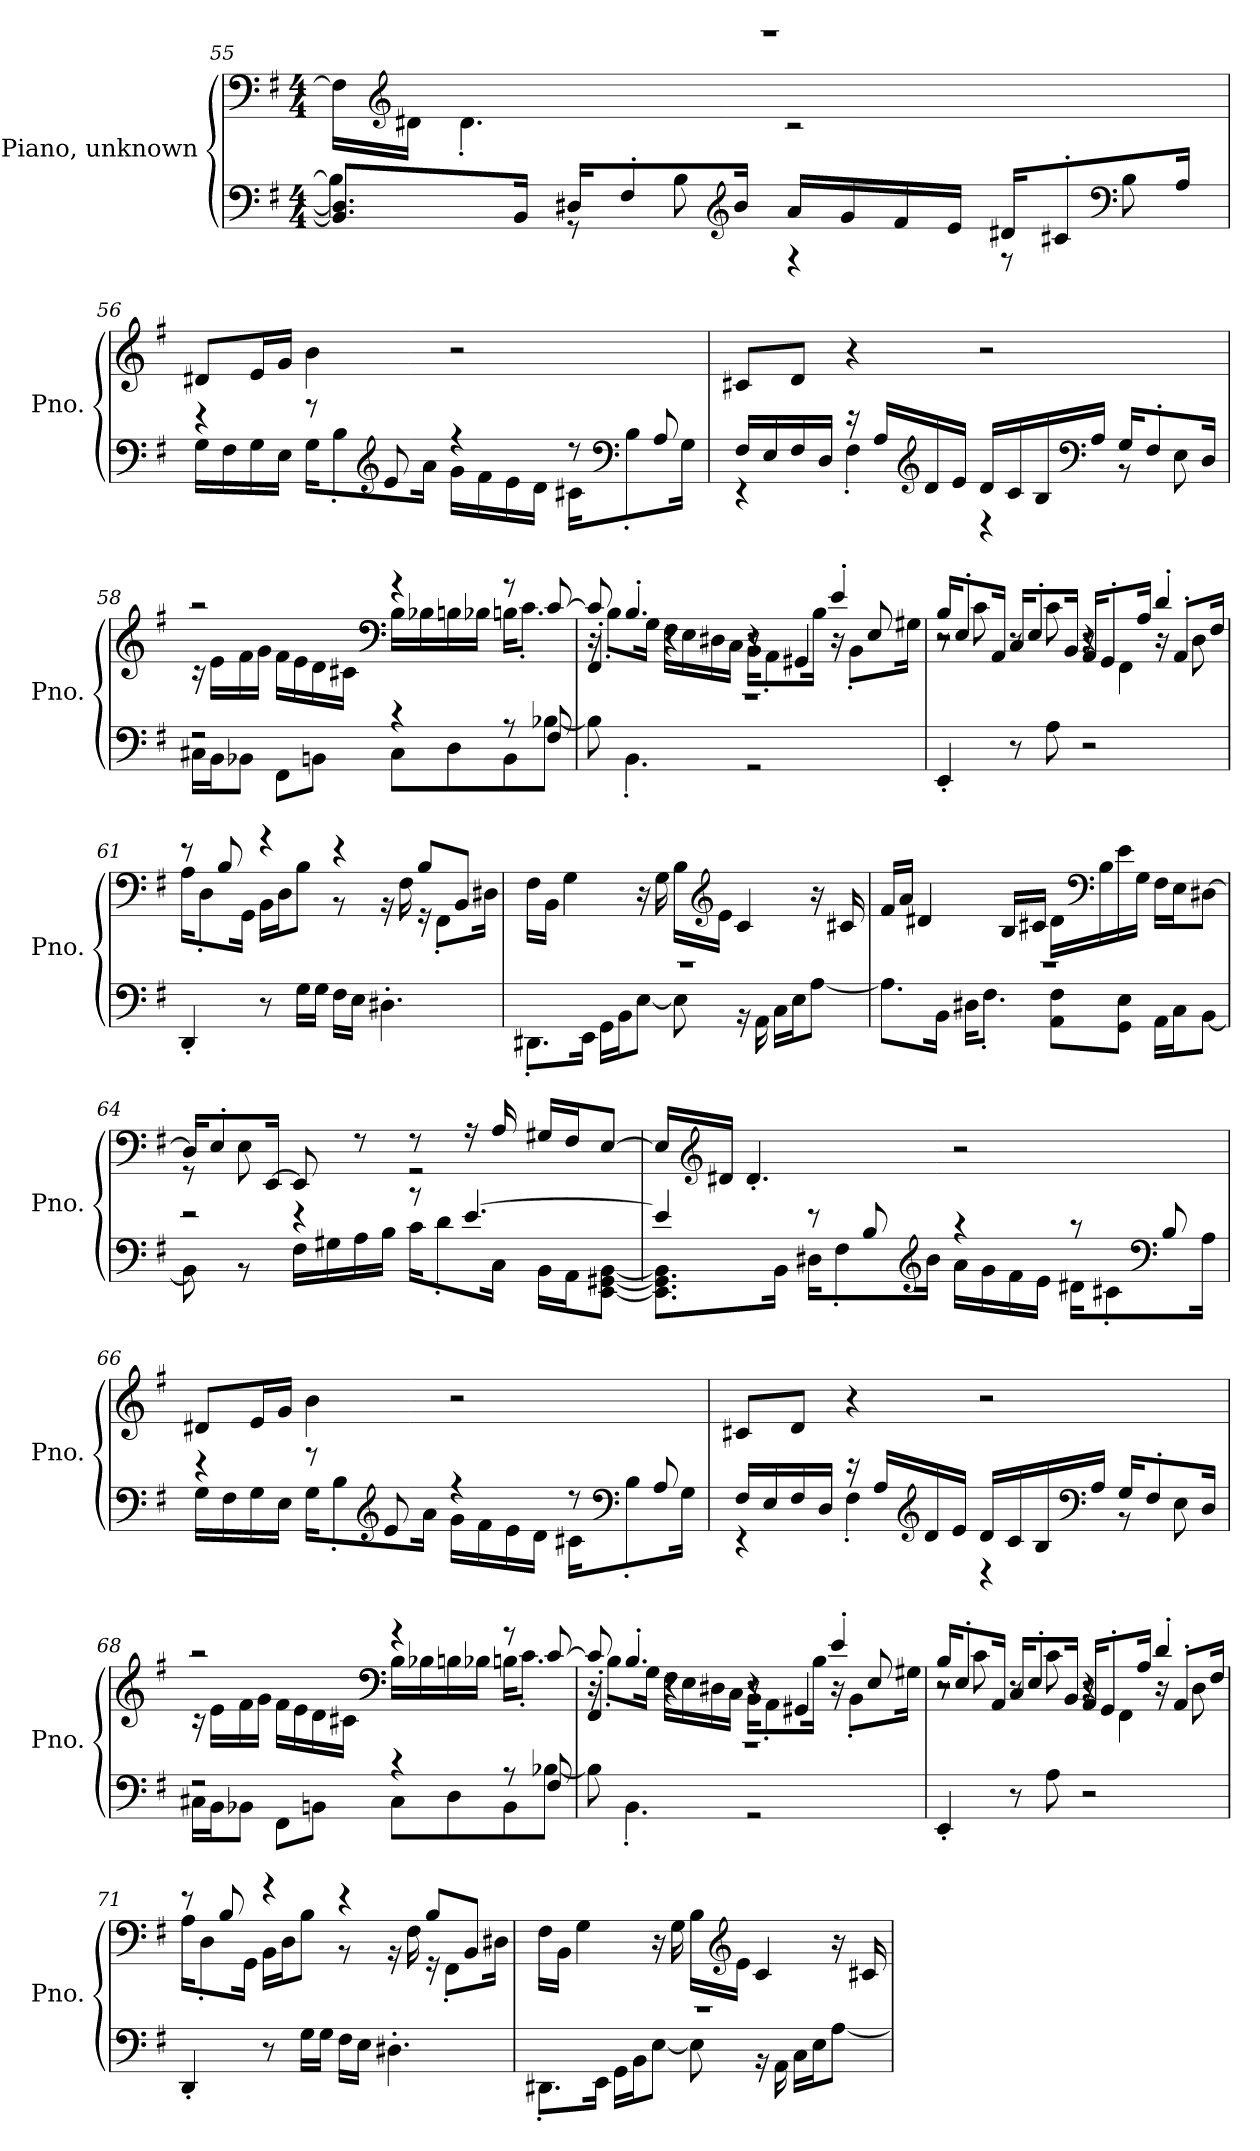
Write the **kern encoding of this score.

**kern	**kern
*part1	*part1
*staff2	*staff1
*I"Piano, unknown	*
*I'Pno.	*
*clefF4	*clefF4
*k[f#]	*k[f#]
*M4/4	*M4/4
=55	=55
*^	*^
8.BB/] 8.D#/]L	4B\]	1r	16F#\LL]
*	*	*clefG2	*
.	.	.	16d#X\JJ
.	.	.	4.d#'\
16BB/Jk	.	.	.
16D#X/KL	8r	.	.
8F#'/	.	.	.
.	8B\	.	.
*clefG2	*	*	*
16b/Jk	.	.	.
16a/LL	4r	.	2r
16g/	.	.	.
16f#/	.	.	.
16e/JJ	.	.	.
16d#X/KL	8r	.	.
8c#X'/	.	.	.
*clefF4	*	*	*
.	8B\	.	.
16A/Jk	.	.	.
*	*	*v	*v
!!LO:LB:g=z
=56	=56	=56
4r	16G\LL	8d#X/L
.	16F#\	.
.	16G\	16e/L
.	16E\JJ	16g/JJ
8r	16G\KL	4b\
.	8B'\	.
*clefG2	*	*
8e/	.	.
.	16a\Jk	.
4r	16g\LL	2r
.	16f#\	.
.	16e\	.
.	16d\JJ	.
8r	16c#X\KL	.
*clefF4	*	*
.	8B'\	.
8A/	.	.
.	16G\Jk	.
=57	=57	=57
16F#/LL	4r	8c#X/L
16E/	.	.
16F#/	.	8d/J
16D/JJ	.	.
16r	4F#'\	4r
16A/LL	.	.
*clefG2	*	*
16d/	.	.
16e/JJ	.	.
16d/LL	4r	2r
16c/	.	.
16B/	.	.
*clefF4	*	*
16A/JJ	.	.
16G/KL	8r	.
8F#'/	.	.
.	8E\	.
16D/Jk	.	.
!!LO:LB:g=z
=58	=58	=58
*	*	*^
2r	16C#X\LL	2r	16r
.	16BB\J	.	16e\LL
.	8BB-X\J	.	16f#\
.	.	.	16g\JJ
.	8FF#\L	.	16f#\LL
.	.	.	16e\
.	8BBn\J	.	16d\
.	.	.	16c#X\JJ
*	*	*clefF4	*
4r	8C#\L	4r	16B\LL
.	.	.	16B-X\
.	8D\	.	16Bn\
.	.	.	16B-X\JJ
8r	8BB\	8r	16Bn\KL
.	.	.	8.c#'\J
8F#/	[8B-X\J	[8c#/	.
=59	=59	=59	=59
*	*	*	*^
1r	8B-\]	8c#/]	16r	4FF#'/
.	.	.	8B'\L	.
.	4.BB'\	4.B'/	.	.
.	.	.	16G\Jk	.
.	.	.	16F#\LL	4r
.	.	.	16E\	.
.	.	.	16D#X\	.
.	.	.	16C\JJ	.
.	2r	4r	16BB\KL	8r
.	.	.	8AA'\	.
.	.	.	.	4GG#X/
.	.	.	16B\Jk	.
.	.	4e'/	16r	.
.	.	.	8BB'\L	.
.	.	.	.	8E/
.	.	.	16G#X\Jk	.
*v	*v	*	*	*
!!LO:PB:g=z	!!	!!
=60	=60	=60	=60
4EE'/	2r	8r	16B/KL
.	.	.	8E'/
.	.	8c\	.
.	.	.	16AA/Jk
8r	.	8r	16C/KL
.	.	.	8E'/
8A\	.	8c\	.
.	.	.	16BB/Jk
2r	4r	8r	16AA/KL
.	.	.	8GG'/
.	.	4FF#\	.
.	.	.	16A/Jk
.	4d'/	.	16r
.	.	.	8AA'/L
.	.	8D\	.
.	.	.	16F#/Jk
*	*	*v	*v
=61	=61	=61
4DD'/	8r	16A\KL
.	.	8D'\
.	8B/	.
.	.	16GG\Jk
8r	4r	16BB\LL
.	.	16D\J
16G\LL	.	8B\J
16G\JJ	.	.
16F#\LL	4r	8r
16E\JJ	.	.
4.D#X'\	.	16r
.	.	16F#\
.	8B/L	16r
.	.	8FF#'\L
.	8BB/J	.
.	.	16D#X\Jk
*	*v	*v
!!LO:LB:g=z
=62	=62
*^	*
1r	8.DD#X'\L	16F#\LL
.	.	16BB\JJ
.	.	4G\
.	16EE\Jk	.
.	16GG\LL	.
.	16BB\J	.
.	[8E\J	16r
.	.	16G\
.	8E\]	16B\LL
*	*	*clefG2
.	.	16e\JJ
.	16r	4c/
.	16AA\	.
.	16C\LL	.
.	16E\J	.
.	[8A\J	16r
.	.	16c#X/
=63	=63	=63
1r	8.A\L]	16f#/LL
.	.	16a/JJ
.	.	4d#X/
.	16BB\Jk	.
.	16D#X\KL	.
.	8.F#'\J	.
.	.	16B/LL
.	.	16c#X/JJ
.	8AA\ 8F#\L	16d#\LL
*	*	*clefF4
.	.	16B\
.	8GG\ 8E\J	16e\
.	.	16G\JJ
.	16AA\LL	16F#\LL
.	16C\J	16E\J
.	[8BB\J	[8D#X\J
!!LO:LB:g=z
=64	=64	=64
*	*	*^
2r	8BB\]	16D#/KL]	8r
.	.	8E'/	.
.	8r	.	8E\
.	.	[16EE/Jk	.
.	16F#\LL	8EE/]	4r
.	16G#X\	.	.
.	16A\	8r	.
.	16B\JJ	.	.
8r	16c\KL	8r	2r
.	8d'\	.	.
[4.e/	.	16r	.
.	16C\Jk	16A/	.
.	16BB\LL	16G#X/LL	.
.	16AA\J	16F#/J	.
.	[8EE\ [8GG#X\ [8BB\J	[8E/J	.
*	*	*v	*v
=65	=65	=65
4e/]	8.EE\] 8.GG#\] 8.BB\]L	16E/LL]
*	*	*clefG2
.	.	16d#X/JJ
.	.	4.d#'/
.	16BB\Jk	.
8r	16D#X\KL	.
.	8F#'\	.
8B/	.	.
*clefG2	*	*
.	16b\Jk	.
4r	16a\LL	2r
.	16g\	.
.	16f#\	.
.	16e\JJ	.
8r	16d#X\KL	.
.	8c#X'\	.
*clefF4	*	*
8B/	.	.
.	16A\Jk	.
!!LO:LB:g=z
=66	=66	=66
4r	16G\LL	8d#X/L
.	16F#\	.
.	16G\	16e/L
.	16E\JJ	16g/JJ
8r	16G\KL	4b\
.	8B'\	.
*clefG2	*	*
8e/	.	.
.	16a\Jk	.
4r	16g\LL	2r
.	16f#\	.
.	16e\	.
.	16d\JJ	.
8r	16c#X\KL	.
*clefF4	*	*
.	8B'\	.
8A/	.	.
.	16G\Jk	.
=67	=67	=67
16F#/LL	4r	8c#X/L
16E/	.	.
16F#/	.	8d/J
16D/JJ	.	.
16r	4F#'\	4r
16A/LL	.	.
*clefG2	*	*
16d/	.	.
16e/JJ	.	.
16d/LL	4r	2r
16c/	.	.
16B/	.	.
*clefF4	*	*
16A/JJ	.	.
16G/KL	8r	.
8F#'/	.	.
.	8E\	.
16D/Jk	.	.
!!LO:LB:g=z
=68	=68	=68
*	*	*^
2r	16C#X\LL	2r	16r
.	16BB\J	.	16e\LL
.	8BB-X\J	.	16f#\
.	.	.	16g\JJ
.	8FF#\L	.	16f#\LL
.	.	.	16e\
.	8BBn\J	.	16d\
.	.	.	16c#X\JJ
*	*	*clefF4	*
4r	8C#\L	4r	16B\LL
.	.	.	16B-X\
.	8D\	.	16Bn\
.	.	.	16B-X\JJ
8r	8BB\	8r	16Bn\KL
.	.	.	8.c#'\J
8F#/	[8B-X\J	[8c#/	.
=69	=69	=69	=69
*	*	*	*^
1r	8B-\]	8c#/]	16r	4FF#'/
.	.	.	8B'\L	.
.	4.BB'\	4.B'/	.	.
.	.	.	16G\Jk	.
.	.	.	16F#\LL	4r
.	.	.	16E\	.
.	.	.	16D#X\	.
.	.	.	16C\JJ	.
.	2r	4r	16BB\KL	8r
.	.	.	8AA'\	.
.	.	.	.	4GG#X/
.	.	.	16B\Jk	.
.	.	4e'/	16r	.
.	.	.	8BB'\L	.
.	.	.	.	8E/
.	.	.	16G#X\Jk	.
*v	*v	*	*	*
!!LO:LB:g=z	!!	!!
=70	=70	=70	=70
4EE'/	2r	8r	16B/KL
.	.	.	8E'/
.	.	8c\	.
.	.	.	16AA/Jk
8r	.	8r	16C/KL
.	.	.	8E'/
8A\	.	8c\	.
.	.	.	16BB/Jk
2r	4r	8r	16AA/KL
.	.	.	8GG'/
.	.	4FF#\	.
.	.	.	16A/Jk
.	4d'/	.	16r
.	.	.	8AA'/L
.	.	8D\	.
.	.	.	16F#/Jk
*	*	*v	*v
=71	=71	=71
4DD'/	8r	16A\KL
.	.	8D'\
.	8B/	.
.	.	16GG\Jk
8r	4r	16BB\LL
.	.	16D\J
16G\LL	.	8B\J
16G\JJ	.	.
16F#\LL	4r	8r
16E\JJ	.	.
4.D#X'\	.	16r
.	.	16F#\
.	8B/L	16r
.	.	8FF#'\L
.	8BB/J	.
.	.	16D#X\Jk
*	*v	*v
!!LO:PB:g=z
=72	=72
*^	*
1r	8.DD#X'\L	16F#\LL
.	.	16BB\JJ
.	.	4G\
.	16EE\Jk	.
.	16GG\LL	.
.	16BB\J	.
.	[8E\J	16r
.	.	16G\
.	8E\]	16B\LL
*	*	*clefG2
.	.	16e\JJ
.	16r	4c/
.	16AA\	.
.	16C\LL	.
.	16E\J	.
.	[8A\J	16r
.	.	16c#X/
*v	*v	*
=	=
*-	*-
